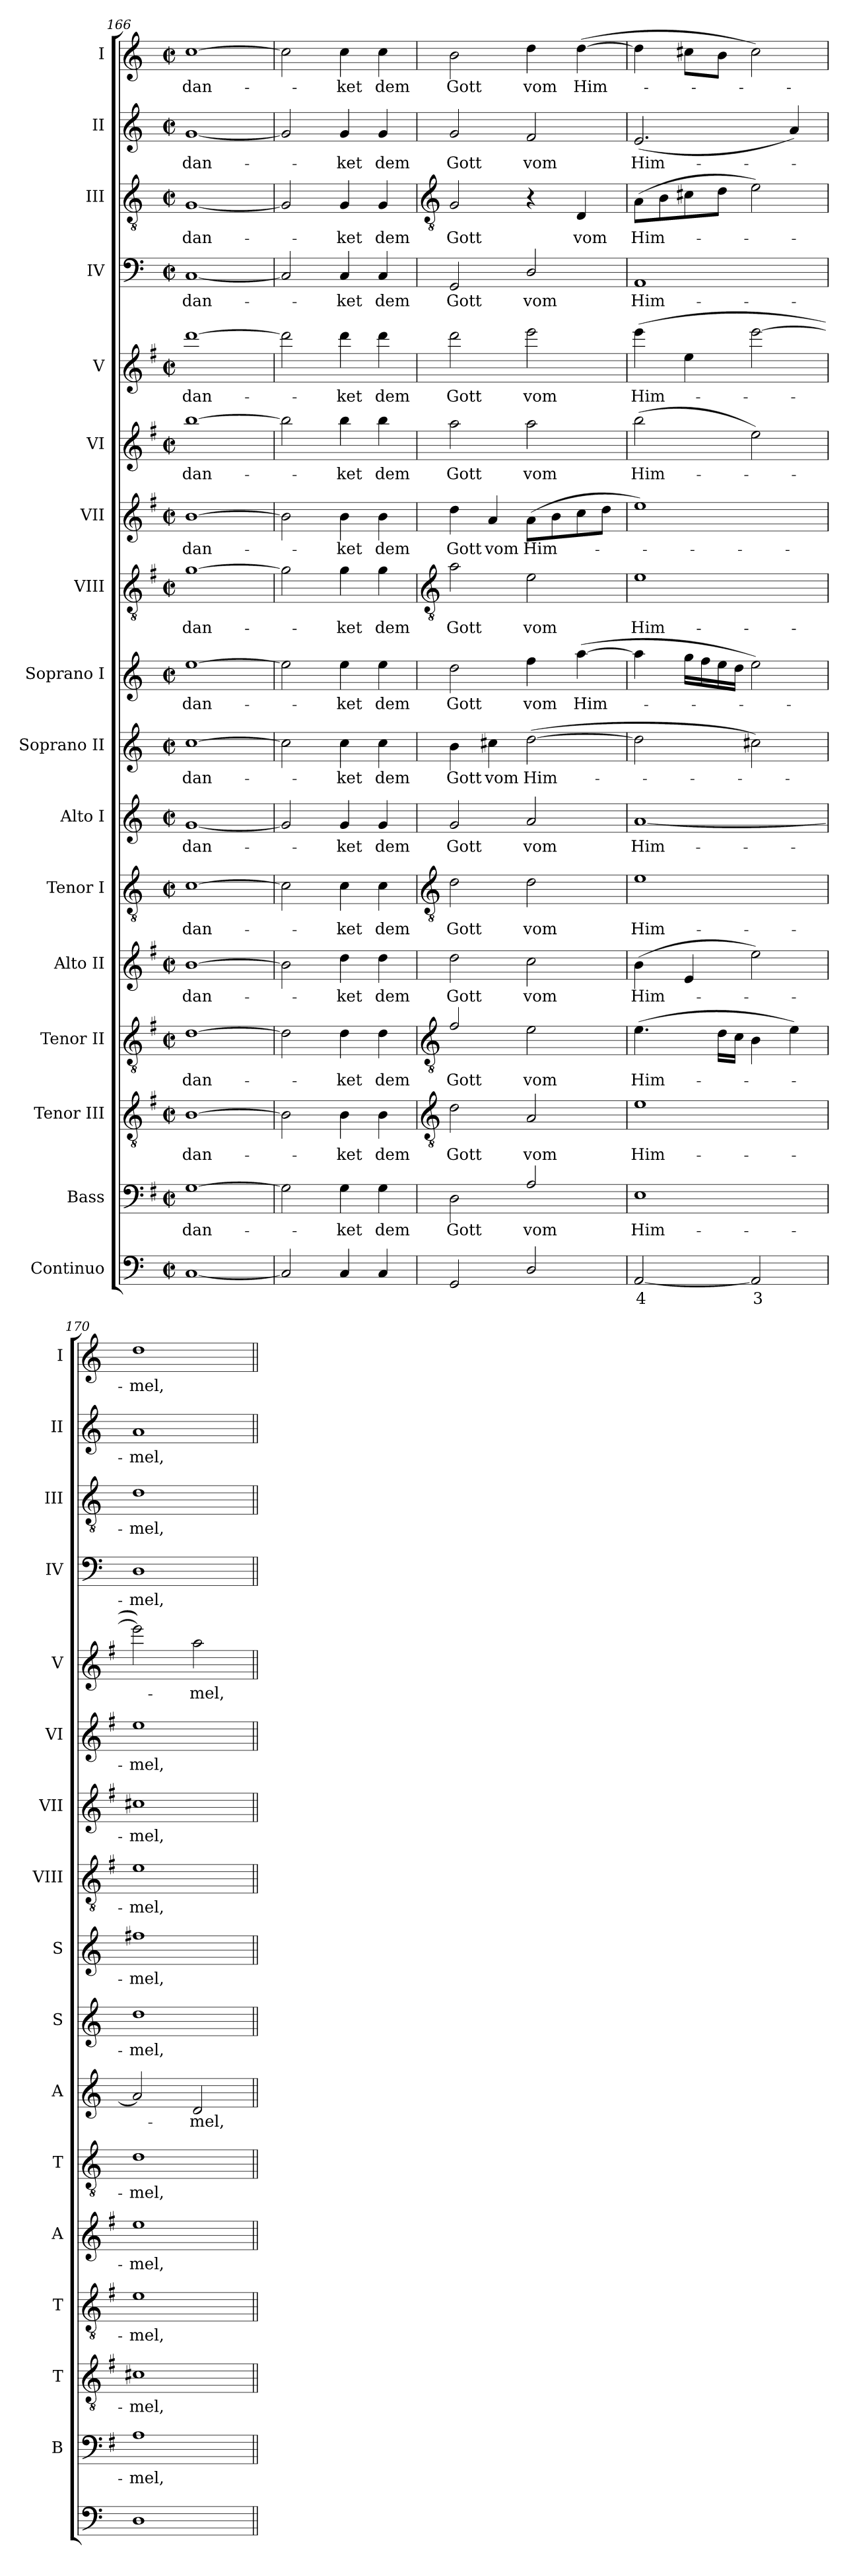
**kern	**text	**kern	**text	**kern	**text	**kern	**text	**kern	**text	**kern	**text	**kern	**text	**kern	**text	**kern	**text	**kern	**text	**kern	**text	**kern	**text	**kern	**text	**kern	**text	**kern	**text	**kern	**text	**kern	**text
*part17	*part17	*part16	*part16	*part15	*part15	*part14	*part14	*part13	*part13	*part12	*part12	*part11	*part11	*part10	*part10	*part9	*part9	*part8	*part8	*part7	*part7	*part6	*part6	*part5	*part5	*part4	*part4	*part3	*part3	*part2	*part2	*part1	*part1
*staff17	*staff17	*staff16	*staff16	*staff15	*staff15	*staff14	*staff14	*staff13	*staff13	*staff12	*staff12	*staff11	*staff11	*staff10	*staff10	*staff9	*staff9	*staff8	*staff8	*staff7	*staff7	*staff6	*staff6	*staff5	*staff5	*staff4	*staff4	*staff3	*staff3	*staff2	*staff2	*staff1	*staff1
*I"Continuo	*	*I"Bass	*	*I"Tenor III	*	*I"Tenor II	*	*I"Alto II	*	*I"Tenor I	*	*I"Alto I	*	*I"Soprano II	*	*I"Soprano I	*	*I"VIII	*	*I"VII	*	*I"VI	*	*I"V	*	*I"IV	*	*I"III	*	*I"II	*	*I"I	*
*	*	*I'B	*	*I'T	*	*I'T	*	*I'A	*	*I'T	*	*I'A	*	*I'S	*	*I'S	*	*I'VIII	*	*I'VII	*	*I'VI	*	*I'V	*	*I'IV	*	*I'III	*	*I'II	*	*I'I	*
*clefF4	*	*clefF4	*	*clefGv2	*	*clefGv2	*	*clefG2	*	*clefGv2	*	*clefG2	*	*clefG2	*	*clefG2	*	*clefGv2	*	*clefG2	*	*clefG2	*	*clefG2	*	*clefF4	*	*clefGv2	*	*clefG2	*	*clefG2	*
*	*	*ITrd4c7	*	*ITrd4c7	*	*ITrd4c7	*	*ITrd4c7	*	*	*	*	*	*	*	*	*	*ITrd4c7	*	*ITrd4c7	*	*ITrd4c7	*	*ITrd4c7	*	*	*	*	*	*	*	*	*
*k[]	*	*k[]	*	*k[]	*	*k[]	*	*k[]	*	*k[]	*	*k[]	*	*k[]	*	*k[]	*	*k[]	*	*k[]	*	*k[]	*	*k[]	*	*k[]	*	*k[]	*	*k[]	*	*k[]	*
*C:	*	*C:	*	*C:	*	*C:	*	*C:	*	*C:	*	*C:	*	*C:	*	*C:	*	*C:	*	*C:	*	*C:	*	*C:	*	*C:	*	*C:	*	*C:	*	*C:	*
*M2/2	*	*M2/2	*	*M2/2	*	*M2/2	*	*M2/2	*	*M2/2	*	*M2/2	*	*M2/2	*	*M2/2	*	*M2/2	*	*M2/2	*	*M2/2	*	*M2/2	*	*M2/2	*	*M2/2	*	*M2/2	*	*M2/2	*
*met(c|)	*	*met(c|)	*	*met(c|)	*	*met(c|)	*	*met(c|)	*	*met(c|)	*	*met(c|)	*	*met(c|)	*	*met(c|)	*	*met(c|)	*	*met(c|)	*	*met(c|)	*	*met(c|)	*	*met(c|)	*	*met(c|)	*	*met(c|)	*	*met(c|)	*
=166	=166	=166	=166	=166	=166	=166	=166	=166	=166	=166	=166	=166	=166	=166	=166	=166	=166	=166	=166	=166	=166	=166	=166	=166	=166	=166	=166	=166	=166	=166	=166	=166	=166
!	!	!	!LO:LY:b	!	!LO:LY:b	!	!LO:LY:b	!	!LO:LY:b	!	!LO:LY:b	!	!LO:LY:b	!	!LO:LY:b	!	!LO:LY:b	!	!LO:LY:b	!	!LO:LY:b	!	!LO:LY:b	!	!LO:LY:b	!	!LO:LY:b	!	!LO:LY:b	!	!LO:LY:b	!	!LO:LY:b
[1C	.	[1C	dan-	[1E	dan-	[1G	dan-	[1e	dan-	[1c	dan-	[1g	dan-	[1cc	dan-	[1ee	dan-	[1c	dan-	[1e	dan-	[1ee	dan-	[1gg	dan-	[1C	dan-	[1G	dan-	[1g	dan-	[1cc	dan-
=167	=167	=167	=167	=167	=167	=167	=167	=167	=167	=167	=167	=167	=167	=167	=167	=167	=167	=167	=167	=167	=167	=167	=167	=167	=167	=167	=167	=167	=167	=167	=167	=167	=167
2C]	.	2C]	.	2E]	.	2G]	.	2e]	.	2c]	.	2g]	.	2cc]	.	2ee]	.	2c]	.	2e]	.	2ee]	.	2gg]	.	2C]	.	2G]	.	2g]	.	2cc]	.
!	!	!	!LO:LY:b	!	!LO:LY:b	!	!LO:LY:b	!	!LO:LY:b	!	!LO:LY:b	!	!LO:LY:b	!	!LO:LY:b	!	!LO:LY:b	!	!LO:LY:b	!	!LO:LY:b	!	!LO:LY:b	!	!LO:LY:b	!	!LO:LY:b	!	!LO:LY:b	!	!LO:LY:b	!	!LO:LY:b
4C	.	4C	ket	4E	ket	4G	ket	4g	ket	4c	ket	4g	ket	4cc	ket	4ee	ket	4c	ket	4e	ket	4ee	ket	4gg	ket	4C	ket	4G	ket	4g	ket	4cc	ket
!	!	!	!LO:LY:b	!	!LO:LY:b	!	!LO:LY:b	!	!LO:LY:b	!	!LO:LY:b	!	!LO:LY:b	!	!LO:LY:b	!	!LO:LY:b	!	!LO:LY:b	!	!LO:LY:b	!	!LO:LY:b	!	!LO:LY:b	!	!LO:LY:b	!	!LO:LY:b	!	!LO:LY:b	!	!LO:LY:b
4C	.	4C	dem	4E	dem	4G	dem	4g	dem	4c	dem	4g	dem	4cc	dem	4ee	dem	4c	dem	4e	dem	4ee	dem	4gg	dem	4C	dem	4G	dem	4g	dem	4cc	dem
!!LO:LB:g=z
=168	=168	=168	=168	=168	=168	=168	=168	=168	=168	=168	=168	=168	=168	=168	=168	=168	=168	=168	=168	=168	=168	=168	=168	=168	=168	=168	=168	=168	=168	=168	=168	=168	=168
*	*	*	*	*clefGv2	*	*clefGv2	*	*	*	*clefGv2	*	*	*	*	*	*	*	*clefGv2	*	*	*	*	*	*	*	*	*	*clefGv2	*	*	*	*	*
!	!	!	!LO:LY:b	!	!LO:LY:b	!	!LO:LY:b	!	!LO:LY:b	!	!LO:LY:b	!	!LO:LY:b	!	!LO:LY:b	!	!LO:LY:b	!	!LO:LY:b	!	!LO:LY:b	!	!LO:LY:b	!	!LO:LY:b	!	!LO:LY:b	!	!LO:LY:b	!	!LO:LY:b	!	!LO:LY:b
2GG	.	2GG	Gott	2G	Gott	2B/	Gott	2g	Gott	2d	Gott	2g	Gott	4b	Gott	2dd	Gott	2d	Gott	4g	Gott	2dd	Gott	2gg	Gott	2GG	Gott	2G	Gott	2g	Gott	2b	Gott
!	!	!	!	!	!	!	!	!	!	!	!	!	!	!	!LO:LY:b	!	!	!	!	!	!LO:LY:b	!	!	!	!	!	!	!	!	!	!	!	!
.	.	.	.	.	.	.	.	.	.	.	.	.	.	4cc#X	vom	.	.	.	.	4d	vom	.	.	.	.	.	.	.	.	.	.	.	.
!	!	!	!LO:LY:b	!	!LO:LY:b	!	!LO:LY:b	!	!LO:LY:b	!	!LO:LY:b	!	!LO:LY:b	!	!LO:LY:b	!	!LO:LY:b	!	!LO:LY:b	!	!LO:LY:b	!	!LO:LY:b	!	!LO:LY:b	!	!LO:LY:b	!	!	!	!LO:LY:b	!	!LO:LY:b
2D/	.	2D/	vom	2D	vom	2A	vom	2f	vom	2d	vom	2a	vom	(>[2dd	Him-	4ff	vom	2A	vom	(<8dL	Him-	2dd	vom	2aa	vom	2D/	vom	4r	.	2f	vom	4dd	vom
.	.	.	.	.	.	.	.	.	.	.	.	.	.	.	.	.	.	.	.	8e	.	.	.	.	.	.	.	.	.	.	.	.	.
!	!	!	!	!	!	!	!	!	!	!	!	!	!	!	!	!	!LO:LY:b	!	!	!	!	!	!	!	!	!	!	!	!LO:LY:b	!	!	!	!LO:LY:b
.	.	.	.	.	.	.	.	.	.	.	.	.	.	.	.	(>[4aa	Him-	.	.	8f	.	.	.	.	.	.	.	4D	vom	.	.	(>[4dd	Him-
.	.	.	.	.	.	.	.	.	.	.	.	.	.	.	.	.	.	.	.	8gJ	.	.	.	.	.	.	.	.	.	.	.	.	.
=169	=169	=169	=169	=169	=169	=169	=169	=169	=169	=169	=169	=169	=169	=169	=169	=169	=169	=169	=169	=169	=169	=169	=169	=169	=169	=169	=169	=169	=169	=169	=169	=169	=169
!	!LO:LY:b	!	!LO:LY:b	!	!LO:LY:b	!	!LO:LY:b	!	!LO:LY:b	!	!LO:LY:b	!	!LO:LY:b	!	!	!	!	!	!LO:LY:b	!	!	!	!LO:LY:b	!	!LO:LY:b	!	!LO:LY:b	!	!LO:LY:b	!	!LO:LY:b	!	!
[2AA	4	1AA	Him-	1A	Him-	(<4.A	Him-	(<4e	Him-	1e	Him-	[1a	Him-	2dd]	.	4aa]	.	1A	Him-	1a)	.	(<2ee	Him-	(>4aa	Him-	1AA	Him-	(>8AL	Him-	(<2.e	Him-	4dd]	.
.	.	.	.	.	.	.	.	.	.	.	.	.	.	.	.	.	.	.	.	.	.	.	.	.	.	.	.	8B	.	.	.	.	.
.	.	.	.	.	.	.	.	4A	.	.	.	.	.	.	.	16ggLL	.	.	.	.	.	.	.	4a	.	.	.	8c#X	.	.	.	8cc#XL	.
.	.	.	.	.	.	.	.	.	.	.	.	.	.	.	.	16ff	.	.	.	.	.	.	.	.	.	.	.	.	.	.	.	.	.
.	.	.	.	.	.	16GLL	.	.	.	.	.	.	.	.	.	16ee	.	.	.	.	.	.	.	.	.	.	.	8dJ	.	.	.	8bJ	.
.	.	.	.	.	.	16FJJ	.	.	.	.	.	.	.	.	.	16ddJJ	.	.	.	.	.	.	.	.	.	.	.	.	.	.	.	.	.
!	!LO:LY:b	!	!	!	!	!	!	!	!	!	!	!	!	!	!	!	!	!	!	!	!	!	!	!	!	!	!	!	!	!	!	!	!
2AA]	3	.	.	.	.	4E	.	2a)	.	.	.	.	.	2cc#X)	.	2ee)	.	.	.	.	.	2a)	.	[2aa	.	.	.	2e)	.	.	.	2cc#)	.
.	.	.	.	.	.	4A)	.	.	.	.	.	.	.	.	.	.	.	.	.	.	.	.	.	.	.	.	.	.	.	4a)	.	.	.
=170	=170	=170	=170	=170	=170	=170	=170	=170	=170	=170	=170	=170	=170	=170	=170	=170	=170	=170	=170	=170	=170	=170	=170	=170	=170	=170	=170	=170	=170	=170	=170	=170	=170
!	!	!	!LO:LY:b	!	!LO:LY:b	!	!LO:LY:b	!	!LO:LY:b	!	!LO:LY:b	!	!	!	!LO:LY:b	!	!LO:LY:b	!	!LO:LY:b	!	!LO:LY:b	!	!LO:LY:b	!	!	!	!LO:LY:b	!	!LO:LY:b	!	!LO:LY:b	!	!LO:LY:b
1D	.	1D	-mel,	1F#X	-mel,	1A	mel,	1a	mel,	1d	-mel,	2a]	.	1dd	mel,	1ff#X	mel,	1A	-mel,	1f#X	mel,	1a	mel,	2aa])	.	1D	-mel,	1d	mel,	1a	mel,	1dd	mel,
!	!	!	!	!	!	!	!	!	!	!	!	!	!LO:LY:b	!	!	!	!	!	!	!	!	!	!	!	!LO:LY:b	!	!	!	!	!	!	!	!
.	.	.	.	.	.	.	.	.	.	.	.	2d	mel,	.	.	.	.	.	.	.	.	.	.	2dd	mel,	.	.	.	.	.	.	.	.
=||	=||	=||	=||	=||	=||	=||	=||	=||	=||	=||	=||	=||	=||	=||	=||	=||	=||	=||	=||	=||	=||	=||	=||	=||	=||	=||	=||	=||	=||	=||	=||	=||	=||
*-	*-	*-	*-	*-	*-	*-	*-	*-	*-	*-	*-	*-	*-	*-	*-	*-	*-	*-	*-	*-	*-	*-	*-	*-	*-	*-	*-	*-	*-	*-	*-	*-	*-
